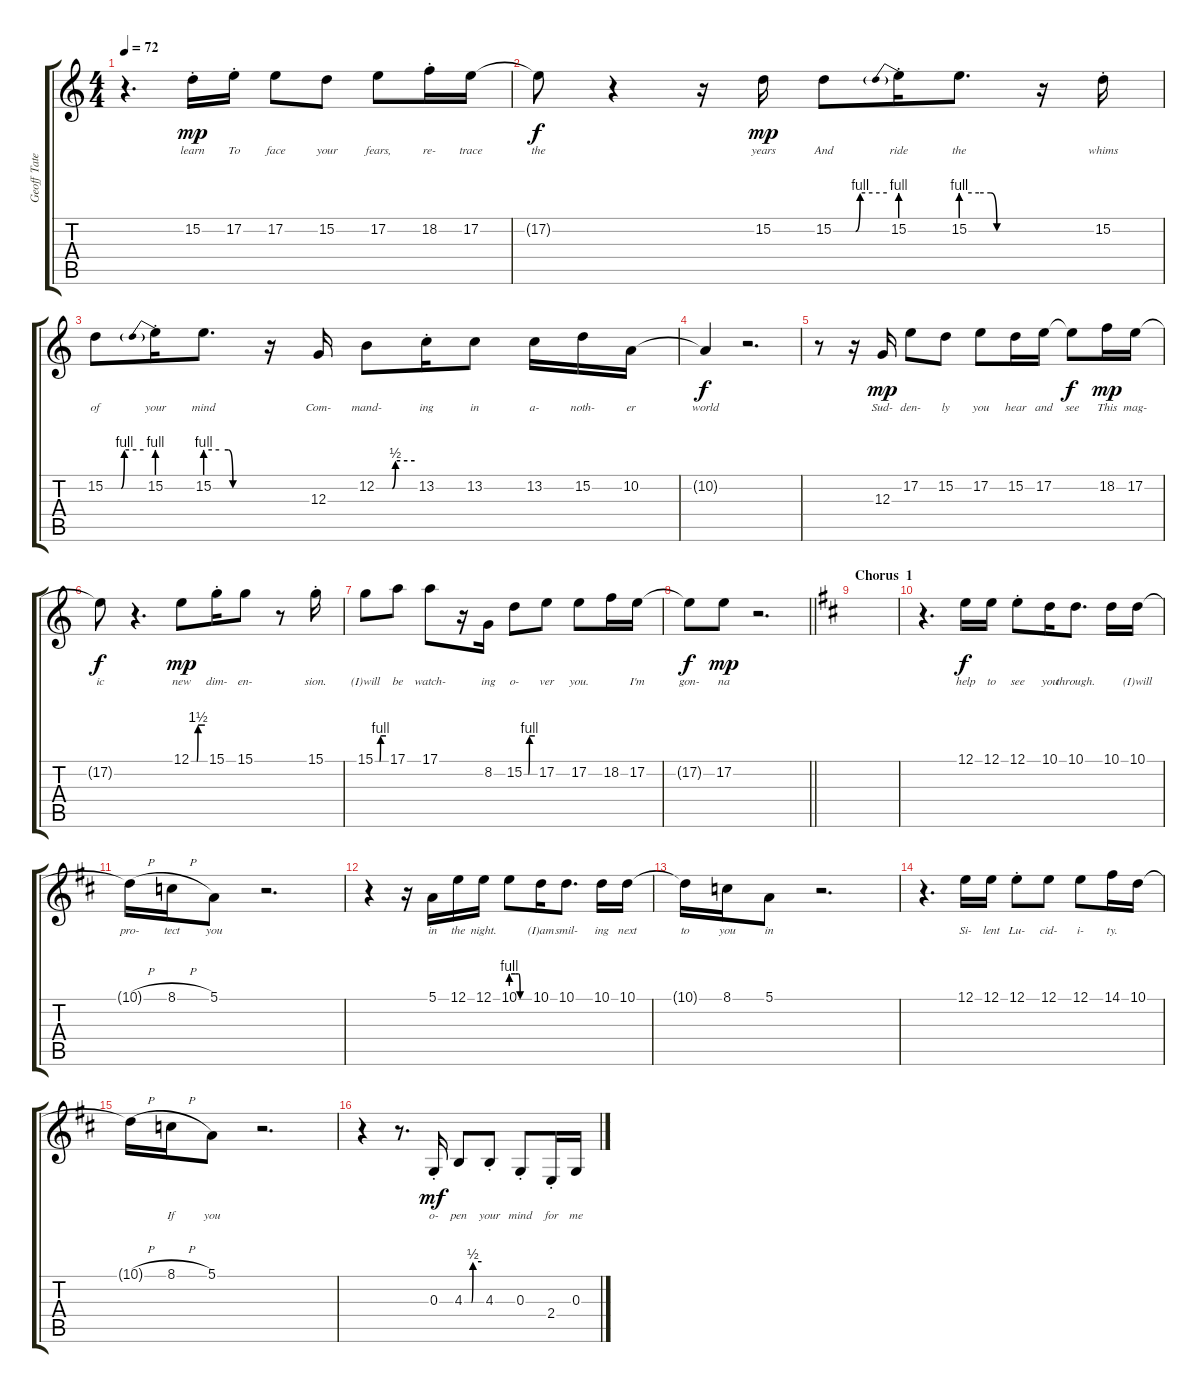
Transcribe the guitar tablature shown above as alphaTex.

\track ("Geoff Tate" "Geoff Tate") {instrument clarinet}
\staff {score tabs}
\tuning (E4 B3 G3 D3 A2 E2) {hide}
\ts (4 4)
\tempo 72
\clef g2
\ks c
r.4{d dy mp} 15.2{st}.16{lyrics (0 "learn") lyrics (1 "") lyrics (2 "") lyrics (3 "") lyrics (4 "")} 17.2{st}.16{lyrics (0 "To") lyrics (1 "") lyrics (2 "") lyrics (3 "") lyrics (4 "")} 17.2.8{lyrics (0 "face") lyrics (1 "") lyrics (2 "") lyrics (3 "") lyrics (4 "")} 15.2.8{lyrics (0 "your") lyrics (1 "") lyrics (2 "") lyrics (3 "") lyrics (4 "")} 17.2.8{lyrics (0 "fears,") lyrics (1 "") lyrics (2 "") lyrics (3 "") lyrics (4 "")} 18.2{st}.16{lyrics (0 "re-") lyrics (1 "") lyrics (2 "") lyrics (3 "") lyrics (4 "")} 17.2.16{lyrics (0 "trace") lyrics (1 "") lyrics (2 "") lyrics (3 "") lyrics (4 "")} |
17.2{t}.8{lyrics (0 "the") lyrics (1 "") lyrics (2 "") lyrics (3 "") lyrics (4 "") dy f} r.4 r.16 15.2.16{lyrics (0 "years") lyrics (1 "") lyrics (2 "") lyrics (3 "") lyrics (4 "") dy mp} 15.2{be (custom 0 0 25 0 30 4 60 4)}.8{lyrics (0 "And") lyrics (1 "") lyrics (2 "") lyrics (3 "") lyrics (4 "")} 15.2{be (prebend 0 4 60 4) st}.16{lyrics (0 "ride") lyrics (1 "") lyrics (2 "") lyrics (3 "") lyrics (4 "")} 15.2{be (custom 0 4 15 4 25 4 30 0 60 0)}.8{d lyrics (0 "the") lyrics (1 "") lyrics (2 "") lyrics (3 "") lyrics (4 "")} r.16 15.2{st}.16{lyrics (0 "whims") lyrics (1 "") lyrics (2 "") lyrics (3 "") lyrics (4 "")} |
15.2{be (custom 0 0 25 0 30 4 60 4)}.8{lyrics (0 "of") lyrics (1 "") lyrics (2 "") lyrics (3 "") lyrics (4 "")} 15.2{be (prebend 0 4 60 4) st}.16{lyrics (0 "your") lyrics (1 "") lyrics (2 "") lyrics (3 "") lyrics (4 "")} 15.2{be (custom 0 4 15 4 25 4 30 0 60 0)}.8{d lyrics (0 "mind") lyrics (1 "") lyrics (2 "") lyrics (3 "") lyrics (4 "")} r.16 12.3.16{lyrics (0 "Com-") lyrics (1 "") lyrics (2 "") lyrics (3 "") lyrics (4 "")} 12.2{be (custom 0 0 25 0 30 2 60 2)}.8{lyrics (0 "mand-") lyrics (1 "") lyrics (2 "") lyrics (3 "") lyrics (4 "")} 13.2{st}.16{lyrics (0 "ing") lyrics (1 "") lyrics (2 "") lyrics (3 "") lyrics (4 "")} 13.2.8{lyrics (0 "in") lyrics (1 "") lyrics (2 "") lyrics (3 "") lyrics (4 "")} 13.2.16{lyrics (0 "a-") lyrics (1 "") lyrics (2 "") lyrics (3 "") lyrics (4 "")} 15.2.16{lyrics (0 "noth-") lyrics (1 "") lyrics (2 "") lyrics (3 "") lyrics (4 "")} 10.2.16{lyrics (0 "er") lyrics (1 "") lyrics (2 "") lyrics (3 "") lyrics (4 "")} |
10.2{t}.4{lyrics (0 "world") lyrics (1 "") lyrics (2 "") lyrics (3 "") lyrics (4 "") dy f} r.2{d} |
r.8 r.16 12.3.16{lyrics (0 "Sud-") lyrics (1 "") lyrics (2 "") lyrics (3 "") lyrics (4 "") dy mp} 17.2.8{lyrics (0 "den-") lyrics (1 "") lyrics (2 "") lyrics (3 "") lyrics (4 "")} 15.2.8{lyrics (0 "ly") lyrics (1 "") lyrics (2 "") lyrics (3 "") lyrics (4 "")} 17.2.8{lyrics (0 "you") lyrics (1 "") lyrics (2 "") lyrics (3 "") lyrics (4 "")} 15.2.16{lyrics (0 "hear") lyrics (1 "") lyrics (2 "") lyrics (3 "") lyrics (4 "")} 17.2.16{lyrics (0 "and") lyrics (1 "") lyrics (2 "") lyrics (3 "") lyrics (4 "")} 17.2{t}.8{lyrics (0 "see") lyrics (1 "") lyrics (2 "") lyrics (3 "") lyrics (4 "") dy f} 18.2.16{lyrics (0 "This") lyrics (1 "") lyrics (2 "") lyrics (3 "") lyrics (4 "") dy mp} 17.2.16{lyrics (0 "mag-") lyrics (1 "") lyrics (2 "") lyrics (3 "") lyrics (4 "")} |
17.2{t}.8{lyrics (0 "ic") lyrics (1 "") lyrics (2 "") lyrics (3 "") lyrics (4 "") dy f} r.4{d} 12.1{be (custom 0 0 25 0 30 6 60 6)}.8{lyrics (0 "new") lyrics (1 "") lyrics (2 "") lyrics (3 "") lyrics (4 "") dy mp} 15.1{st}.16{lyrics (0 "dim-") lyrics (1 "") lyrics (2 "") lyrics (3 "") lyrics (4 "")} 15.1.8{lyrics (0 "en-") lyrics (1 "") lyrics (2 "") lyrics (3 "") lyrics (4 "")} r.8 15.1{st}.16{lyrics (0 "sion.") lyrics (1 "") lyrics (2 "") lyrics (3 "") lyrics (4 "")} |
15.1{be (custom 0 0 25 0 30 4 60 4)}.8{lyrics (0 "(I)will") lyrics (1 "") lyrics (2 "") lyrics (3 "") lyrics (4 "")} 17.1.8{lyrics (0 "be") lyrics (1 "") lyrics (2 "") lyrics (3 "") lyrics (4 "")} 17.1.8{lyrics (0 "watch-") lyrics (1 "") lyrics (2 "") lyrics (3 "") lyrics (4 "")} r.16 8.2.16{lyrics (0 "ing") lyrics (1 "") lyrics (2 "") lyrics (3 "") lyrics (4 "")} 15.2{be (custom 0 0 25 0 30 4 60 4)}.8{lyrics (0 "o-") lyrics (1 "") lyrics (2 "") lyrics (3 "") lyrics (4 "")} 17.2.8{lyrics (0 "ver") lyrics (1 "") lyrics (2 "") lyrics (3 "") lyrics (4 "")} 17.2.8{lyrics (0 "you.") lyrics (1 "") lyrics (2 "") lyrics (3 "") lyrics (4 "")} 18.2.16{lyrics (0 "") lyrics (1 "") lyrics (2 "") lyrics (3 "") lyrics (4 "")} 17.2.16{lyrics (0 "I'm") lyrics (1 "") lyrics (2 "") lyrics (3 "") lyrics (4 "")} |
\barLineRight lightlight
17.2{t}.8{lyrics (0 "gon-") lyrics (1 "") lyrics (2 "") lyrics (3 "") lyrics (4 "") dy f} 17.2.8{lyrics (0 "na") lyrics (1 "") lyrics (2 "") lyrics (3 "") lyrics (4 "") dy mp} r.2{d} |
\section ("" "Chorus  1")
\ks d
|
r.4{d} 12.1.16{lyrics (0 "help") lyrics (1 "") lyrics (2 "") lyrics (3 "") lyrics (4 "") dy f} 12.1.16{lyrics (0 "to") lyrics (1 "") lyrics (2 "") lyrics (3 "") lyrics (4 "")} 12.1{st}.8{lyrics (0 "see") lyrics (1 "") lyrics (2 "") lyrics (3 "") lyrics (4 "")} 10.1.16{lyrics (0 "you") lyrics (1 "") lyrics (2 "") lyrics (3 "") lyrics (4 "")} 10.1.8{d lyrics (0 "through.") lyrics (1 "") lyrics (2 "") lyrics (3 "") lyrics (4 "")} 10.1.16{lyrics (0 "") lyrics (1 "") lyrics (2 "") lyrics (3 "") lyrics (4 "")} 10.1.16{lyrics (0 "(I)will") lyrics (1 "") lyrics (2 "") lyrics (3 "") lyrics (4 "")} |
10.1{h t}.16{lyrics (0 "pro-") lyrics (1 "") lyrics (2 "") lyrics (3 "") lyrics (4 "")} 8.1{h}.16{lyrics (0 "tect") lyrics (1 "") lyrics (2 "") lyrics (3 "") lyrics (4 "")} 5.1.8{lyrics (0 "you") lyrics (1 "") lyrics (2 "") lyrics (3 "") lyrics (4 "")} r.2{d} |
r.4 r.16 5.1.16{lyrics (0 "in") lyrics (1 "") lyrics (2 "") lyrics (3 "") lyrics (4 "")} 12.1.16{lyrics (0 "the") lyrics (1 "") lyrics (2 "") lyrics (3 "") lyrics (4 "")} 12.1.16{lyrics (0 "night.") lyrics (1 "") lyrics (2 "") lyrics (3 "") lyrics (4 "")} 10.1{be (custom 0 4 15 4 25 4 30 0 60 0)}.8{lyrics (0 "") lyrics (1 "") lyrics (2 "") lyrics (3 "") lyrics (4 "")} 10.1.16{lyrics (0 "(I)am") lyrics (1 "") lyrics (2 "") lyrics (3 "") lyrics (4 "")} 10.1.8{d lyrics (0 "smil-") lyrics (1 "") lyrics (2 "") lyrics (3 "") lyrics (4 "")} 10.1.16{lyrics (0 "ing") lyrics (1 "") lyrics (2 "") lyrics (3 "") lyrics (4 "")} 10.1.16{lyrics (0 "next") lyrics (1 "") lyrics (2 "") lyrics (3 "") lyrics (4 "")} |
10.1{t}.16{lyrics (0 "to") lyrics (1 "") lyrics (2 "") lyrics (3 "") lyrics (4 "")} 8.1.16{lyrics (0 "you") lyrics (1 "") lyrics (2 "") lyrics (3 "") lyrics (4 "")} 5.1.8{lyrics (0 "in") lyrics (1 "") lyrics (2 "") lyrics (3 "") lyrics (4 "")} r.2{d} |
r.4{d} 12.1.16{lyrics (0 "Si-") lyrics (1 "") lyrics (2 "") lyrics (3 "") lyrics (4 "")} 12.1.16{lyrics (0 "lent") lyrics (1 "") lyrics (2 "") lyrics (3 "") lyrics (4 "")} 12.1{st}.8{lyrics (0 "Lu-") lyrics (1 "") lyrics (2 "") lyrics (3 "") lyrics (4 "")} 12.1.8{lyrics (0 "cid-") lyrics (1 "") lyrics (2 "") lyrics (3 "") lyrics (4 "")} 12.1.8{lyrics (0 "i-") lyrics (1 "") lyrics (2 "") lyrics (3 "") lyrics (4 "")} 14.1.16{lyrics (0 "ty.") lyrics (1 "") lyrics (2 "") lyrics (3 "") lyrics (4 "")} 10.1.16{lyrics (0 "") lyrics (1 "") lyrics (2 "") lyrics (3 "") lyrics (4 "")} |
10.1{h t}.16{lyrics (0 "") lyrics (1 "") lyrics (2 "") lyrics (3 "") lyrics (4 "")} 8.1{h}.16{lyrics (0 "If") lyrics (1 "") lyrics (2 "") lyrics (3 "") lyrics (4 "")} 5.1.8{lyrics (0 "you") lyrics (1 "") lyrics (2 "") lyrics (3 "") lyrics (4 "")} r.2{d} |
r.4 r.8{d} 0.3{st}.16{lyrics (0 "o-") lyrics (1 "") lyrics (2 "") lyrics (3 "") lyrics (4 "") dy mf} 4.3{be (custom 0 0 25 0 30 2 60 2)}.8{lyrics (0 "pen") lyrics (1 "") lyrics (2 "") lyrics (3 "") lyrics (4 "")} 4.3{st}.8{lyrics (0 "your") lyrics (1 "") lyrics (2 "") lyrics (3 "") lyrics (4 "")} 0.3{st}.8{lyrics (0 "mind") lyrics (1 "") lyrics (2 "") lyrics (3 "") lyrics (4 "")} 2.4{st}.16{lyrics (0 "for") lyrics (1 "") lyrics (2 "") lyrics (3 "") lyrics (4 "")} 0.3.16{lyrics (0 "me") lyrics (1 "") lyrics (2 "") lyrics (3 "") lyrics (4 "")}
